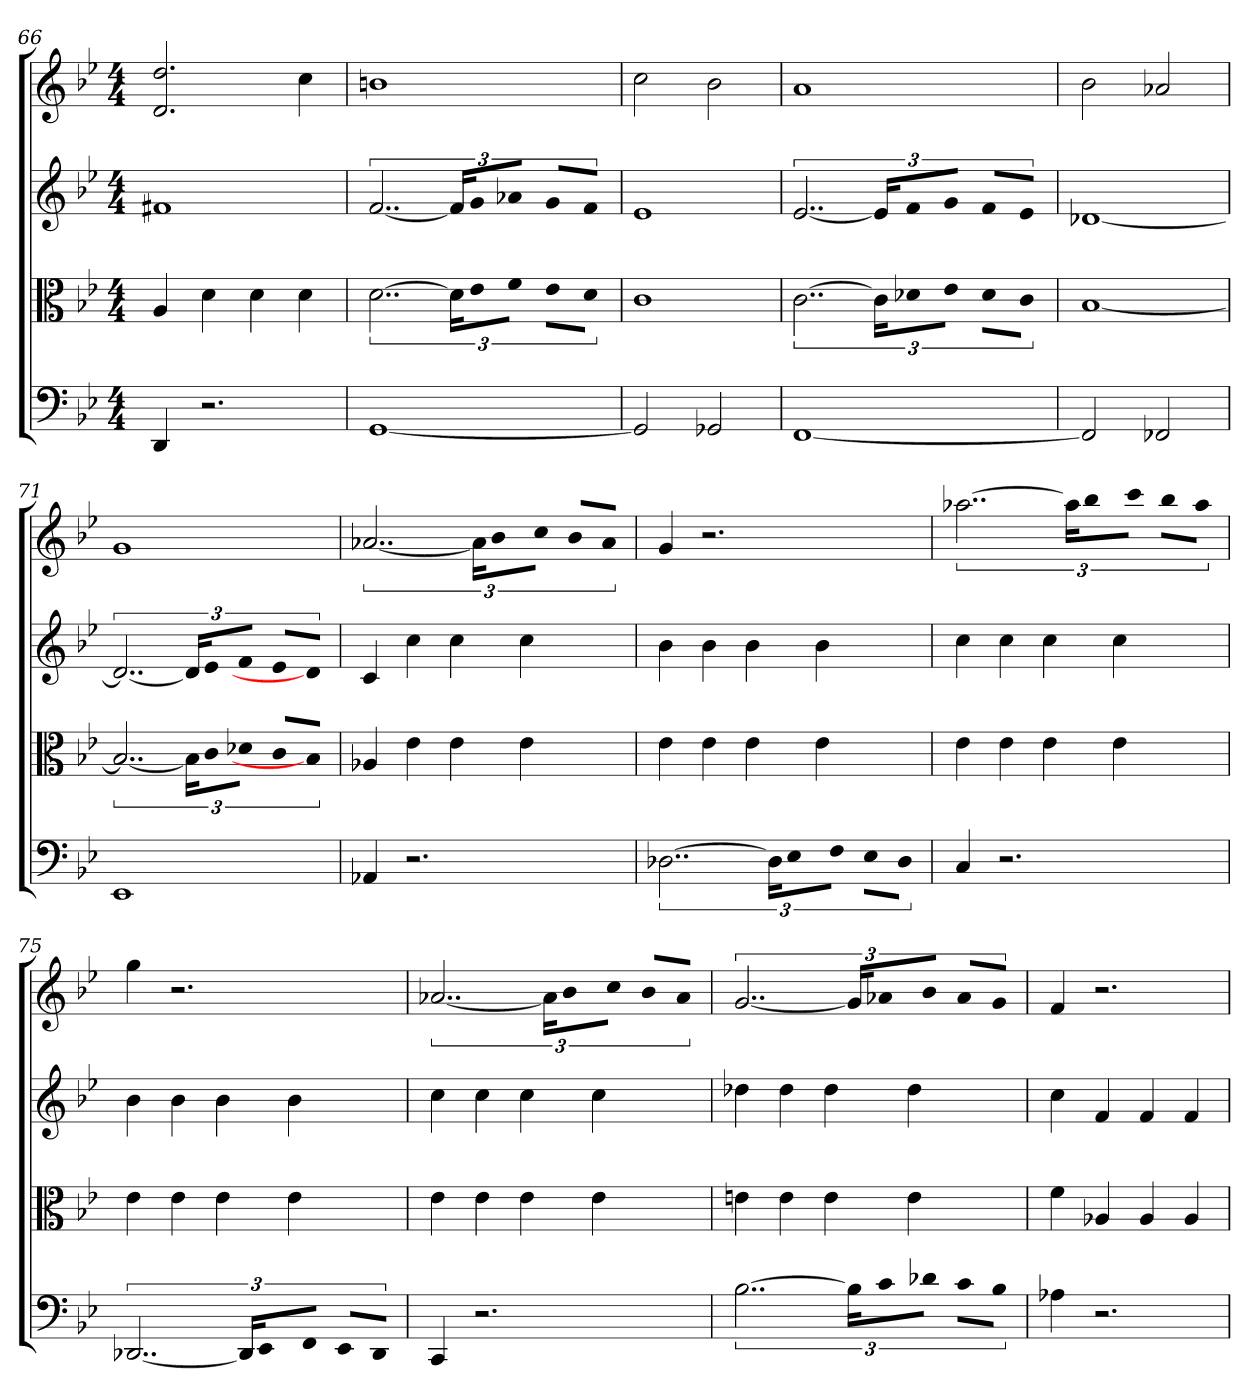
**kern	**kern	**kern	**kern
*part4	*part3	*part2	*part1
*staff4	*staff3	*staff2	*staff1
*clefF4	*clefC3	*	*
*k[b-e-]	*k[b-e-]	*k[b-e-]	*k[b-e-]
*B-:	*B-:	*B-:	*B-:
*M4/4	*M4/4	*M4/4	*M4/4
=66	=66	=66	=66
4DD	4A	1f#X	2.d 2.dd
2.r	4d	.	.
.	4d	.	.
.	4d	.	4cc
=67	=67	=67	=67
[1GG	[3..d	[3..f	1bn
.	24d\LL]	24fLL]	.
.	16e-\	16g	.
.	16f\JJ	16a-XJJ	.
.	8e-\L	8gL	.
.	8d\J	8fJ	.
=68	=68	=68	=68
2GG]	1c	1e-	2cc
2GG-X	.	.	2b-
=69	=69	=69	=69
[1FF	[3..c	[3..e-	1a
.	24c\LL]	24e-LL]	.
.	16d-X\	16f	.
.	16e-\JJ	16gJJ	.
.	8d-\L	8fL	.
.	8c\J	8e-J	.
=70	=70	=70	=70
2FF]	[1B-	[1d-X	2b-
2FF-X	.	.	2a-X
=71	=71	=71	=71
1EE-	3..B-_	3..d-_	1g
.	24B-\LL]	24d-LL]	.
.	16c\	16e-	.
.	16d-X\JJ	16fJJ	.
.	8c/L	8e-L	.
.	8B-/J]	8d-J]	.
=72	=72	=72	=72
4AA-X	4A-X	4c	[3..a-X
2.r	4e-	4cc	.
.	4e-	4cc	.
.	.	.	24a-LL]
.	.	.	16b-
.	.	.	16ccJJ
.	4e-	4cc	8b-L
.	.	.	8a-J
=73	=73	=73	=73
[3..D-X	4e-	4b-	4g
.	4e-	4b-	2.r
.	4e-	4b-	.
24D-\LL]	.	.	.
16E-\	.	.	.
16F\JJ	.	.	.
8E-\L	4e-	4b-	.
8D-\J	.	.	.
=74	=74	=74	=74
4C	4e-	4cc	[3..aa-X
2.r	4e-	4cc	.
.	4e-	4cc	.
.	.	.	24aa-LL]
.	.	.	16bb-
.	.	.	16cccJJ
.	4e-	4cc	8bb-L
.	.	.	8aa-J
=75	=75	=75	=75
[3..DD-X	4e-	4b-	4gg
.	4e-	4b-	2.r
.	4e-	4b-	.
24DD-/LL]	.	.	.
16EE-/	.	.	.
16FF/JJ	.	.	.
8EE-/L	4e-	4b-	.
8DD-/J	.	.	.
=76	=76	=76	=76
4CC	4e-	4cc	[3..a-X
2.r	4e-	4cc	.
.	4e-	4cc	.
.	.	.	24a-LL]
.	.	.	16b-
.	.	.	16ccJJ
.	4e-	4cc	8b-L
.	.	.	8a-J
=77	=77	=77	=77
[3..B-	4en	4dd-X	[3..g
.	4e	4dd-	.
.	4e	4dd-	.
24B-\LL]	.	.	24gLL]
16c\	.	.	16a-X
16d-X\JJ	.	.	16b-JJ
8c\L	4e	4dd-	8a-L
8B-\J	.	.	8gJ
=78	=78	=78	=78
4A-X	4f	4cc	4f
2.r	4A-X	4f	2.r
.	4A-	4f	.
.	4A-	4f	.
=	=	=	=
*-	*-	*-	*-
